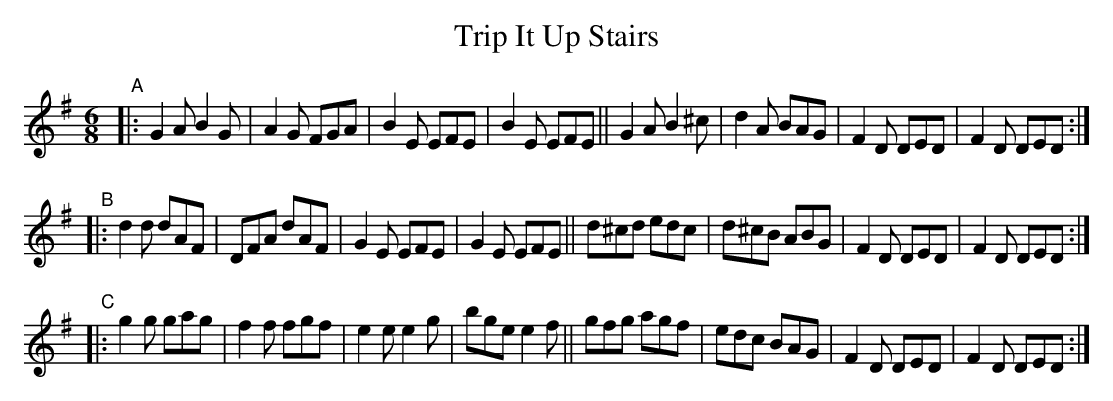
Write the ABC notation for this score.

X:1
T: Trip It Up Stairs
M: 6/8
L: 1/8
K: G
"^A"|: G2A B2G | A2G FGA | B2E EFE | B2E EFE || G2A B2^c | d2A  BAG | F2D DED | F2D DED :|
"^B"|: d2d dAF | DFA dAF | G2E EFE | G2E EFE || d^cd edc | d^cB ABG | F2D DED | F2D DED :|
"^C"|: g2g gag | f2f fgf | e2e e2g | bge e2f || gfg  agf | edc  BAG | F2D DED | F2D DED :|
